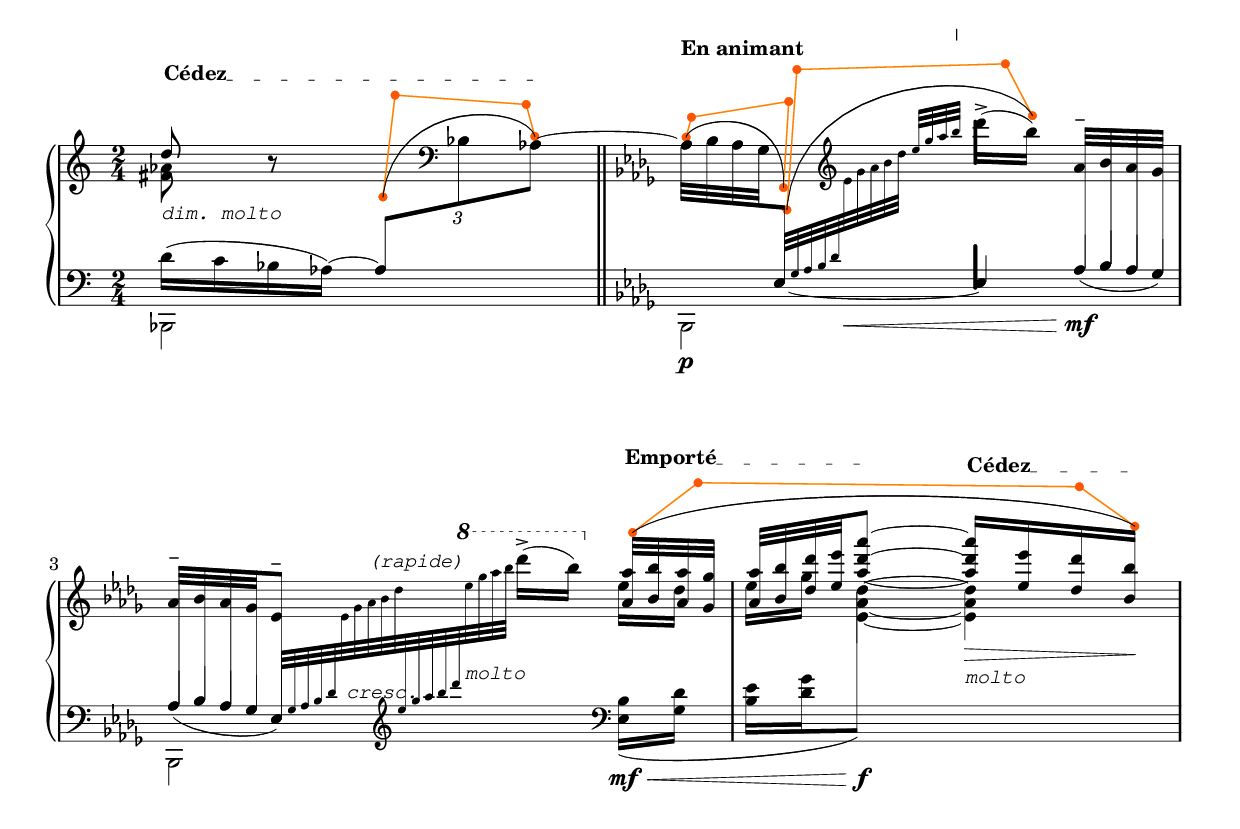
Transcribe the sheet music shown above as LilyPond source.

%
% Created (24/06/2020) by Paolo-Prete.
% This file is part of Spontini-Editor project.
%
% Spontini-Editor is free software: you can redistribute it and/or modify
% it under the terms of the GNU General Public License as published by
% the Free Software Foundation, either version 3 of the License, or
% (at your option) any later version.
% Spontini-Editor is distributed in the hope that it will be useful,
% but WITHOUT ANY WARRANTY; without even the implied warranty of
% MERCHANTABILITY or FITNESS FOR A PARTICULAR PURPOSE.  See the
% GNU General Public License for more details.
%
% You should have received a copy of the GNU General Public License
% along with Spontini-Editor. If not, see <http://www.gnu.org/licenses/>.
%

\include "../lib/ly/jssvg.ly"
\include "../lib/ly/tabular-functions.ly"
%
% Created (24/06/2020) by Paolo-Prete.
% This file is part of Spontini-Editor project.
%
% Spontini-Editor is free software: you can redistribute it and/or modify
% it under the terms of the GNU General Public License as published by
% the Free Software Foundation, either version 3 of the License, or
% (at your option) any later version.
% Spontini-Editor is distributed in the hope that it will be useful,
% but WITHOUT ANY WARRANTY; without even the implied warranty of
% MERCHANTABILITY or FITNESS FOR A PARTICULAR PURPOSE.  See the
% GNU General Public License for more details.
%
% You should have received a copy of the GNU General Public License
% along with Spontini-Editor. If not, see <http://www.gnu.org/licenses/>.
%

#(define volatinaFontSize -4.8)
volatina = #(define-music-function (parser location frac mus) (pair? ly:music?)
#{
   \override Voice.NoteHead.font-size = #volatinaFontSize
   \override Voice.Rest.font-size = #volatinaFontSize
   \override Voice.Accidental.font-size = #volatinaFontSize
   \override Voice.Script.font-size = #volatinaFontSize
   \once \override Voice.TupletBracket.stencil = ##f
   \once \override Voice.TupletNumber.stencil = ##f
   \tuplet $frac $mus
   \revert Voice.NoteHead.font-size
   \revert Voice.Rest.font-size
   \revert Voice.Accidental.font-size
   \revert Voice.Script.font-size
#})

shClefAtLeft = #(define-music-function (parser location num) (number?)
#{ \once\override Staff.Clef.X-extent = #(cons num num) #})

% Thanks to Harm, see: http://lilypond.1069038.n5.nabble.com/angle-of-a-tuplet-bracket-td55019.html
tupletAngles =
#(define-music-function (parser location y-off angl)(number? number?)
"
 angl is supposed to be the angle of the TupletBracket in degrees,
 y-off a (possible) offset in Y-direction
 "
#{
\once\override TupletBracket.after-line-breaking =
#(lambda (grob)
  (let* ((pos (ly:grob-property grob 'positions))
         (y-length (interval-length pos))
         (st (ly:tuplet-bracket::print grob))
         (st-x-ext (ly:stencil-extent st X))
         (st-x-length (interval-length st-x-ext))
         (alpha (degrees->radians angl))
         (new-start (+ (car pos) y-off))
         (new-y (* st-x-length (tan alpha))))
  (ly:grob-set-property! grob 'positions (cons new-start (+ new-start new-y)))))
#})

checkFontFile = #(define-scheme-function (parser location fontName fontFile) (string? string?)
(let
  ((warning (not (string-contains (ly:font-config-get-font-file fontName) fontFile))))
  (if warning
    (begin
      (display "\nwarning: font '")
      (display fontFile)
      (display "' not found!\n")
    )
  )
))

#(define dummyNum 0)
CHUNKSTART = {}
CHUNKEND = {}
COMMONDELIMITER = #(define-scheme-function (parser location) () (set! dummyNum 0))
SECTIONSTART = #(define-scheme-function (parser location sectionNum) (number?) (set! dummyNum 0))
LINKPAGEBREAK = #(define-scheme-function (parser location pbNum) (number?) (set! dummyNum 0))
SECTIONEND = #(define-scheme-function (parser location) () (set! dummyNum 0))
UNLINKPAGEBREAK = #(define-scheme-function (parser location) () (set! dummyNum 0))
pageBreakDummy = {}

requireVersion =
#(define-scheme-function (version then else)
   (string? scheme? scheme?)
   (define (list< x y)
     (if (null? x)
         #f
         (cond ((< (car x) (car y)) #t)
               ((> (car x) (car y)) #f)
               (else (list< (cdr x) (cdr y))))))
   (let* ((split (string-split version #\.))
          (nversion (map string->number split))
          (tversion (ly:version)))
     (if (list< tversion nversion)
         else
         then)))


\version "2.19.84"

%-------------------%
% START LAYOUT DEFS %
%-------------------%

setLayoutVars = {

#(set! volatinaFontSize -4.8)
\override Staff.VerticalAxisGroup.staff-staff-spacing =
#'((basic-distance . 9)
(minimum-distance . 12)
(maximum-distance . 9)
(padding . -9)
(stretchability . 0))
$(set! cpDiameter 0.4)
\set Score.proportionalNotationDuration = #(ly:make-moment 1/32)
\override Score.Script.padding = 0.4
\override Score.Stem.thickness = #1
\override Score.StaffSymbol.thickness = #0.55
\override Score.StaffSymbol.staff-space = #0.85
\override Score.Script.font-size = #-2
\override Score.DynamicText.font-size = #-1
\override Score.Accidental.font-size = #-2
\override Score.KeySignature.font-size = #-2
\override Score.NoteHead.font-size = #-1.8
\override Score.Rest.font-size = #-1
\override Score.Clef.font-size = #-1.3
\override Score.Dots.font-size = #-1.3
\override Score.TimeSignature.font-size = #-1.3
\override Score.TextScript.font-size = #2
\override Score.TextScript.outside-staff-padding = #1
\override Score.TextSpanner.outside-staff-padding = #1
\override Score.OttavaBracket.outside-staff-padding = #0.7
\override Score.Script.padding = #0.8
\override Score.Script.outside-staff-padding = #0.8
\override Score.DynamicLineSpanner.padding = #0.8
\override Score.DynamicLineSpanner.outside-staff-padding = #0.8
% Ensures compatibility for Chrome/ium and FF
\override Score.TextScript.font-family = #'typewriter

% Set this to "true" if you want to show colored layers
% (NOTE: If it is set to "true", jstweaks can't be modified)
#(showColoredLayers "false")

#(set! showEditorStuff "true")

}

\paper {
  indent = 0\cm
  system-system-spacing.basic-distance = #30
}

startAgogicSpan = #(define-music-function (parser location str mus) (string? ly:music?) #{
 \once \override Staff.TextSpanner.bound-details.left.text = \markup { \normal-text \small \bold #str } $mus \startTextSpan
#})

stopAgogicSpan = #(define-music-function (parser location mus) (ly:music?) #{
 $mus \stopTextSpan
#})

exprMark =  #(define-music-function (parser location str) (string?)
#{ -\markup { \small \italic #str } #})

agogicMark =  #(define-music-function (parser location str) (string?)
#{ -\markup { \normal-text \small \bold #str } #})

%-------------------%
% END LAYOUT DEFS %
%-------------------%

%-----------------%
% START __JSSVG__ %
%-----------------%

"j8" = #(define-music-function (parser location mus) (ly:music?) #{
\jsTweak "10" "extra-offset" #'(0.545 . -1.299) $mus
#})

"j7" = #(define-music-function (parser location mus) (ly:music?) #{
\jsOnceOverride "8" "X-offset" #'(1.800) NoteColumn $mus
#})

"j6" = #(define-music-function (parser location mus) (ly:music?) #{
\jsShape "7" "cpts" #'((0.667 . -4.639) (0.154 . 3.547) (1.496 . 0.847) (0 . 0)) $mus
#})

"j5" = #(define-music-function (parser location mus) (ly:music?) #{
\jsShape "6" "cpts" #'((1.054 . -9.976) (-0.202 . 3.838) (0.037 . 2.171) (0.121 . -2.154)) $mus
#})

"j4" = #(define-music-function (parser location mus) (ly:music?) #{
\jsOnceOffset "5" "positions" #'(-0.526 . 1.754) $mus
#})

"j3" = #(define-music-function (parser location mus) (ly:music?) #{
\jsShape "4" "cpts" #'((-0.019 . -0.09) (-0.989 . 0.794) (3.719 . 2.89) (1.865 . -5.302)) $mus
#})

"j2" = #(define-music-function (parser location mus) (ly:music?) #{
\jsOnceOffset "3" "positions" #'(-1.053 . 3.332) $mus
#})

"j1" = #(define-music-function (parser location mus) (ly:music?) #{
\jsOnceOverride "2" "extra-offset-y" #'(-2.612) TupletNumber $mus
#})

%-----------------%
% END __JSSVG__   %
%-----------------%

%----------------%
% START __VARS__ %
%----------------%

#(define v2 #{
\once \override Voice.NoteColumn.X-offset = 0.3
#})

#(define v1 #{
% prevents a "may not find good beam slope" warning
\once \override Beam.positions = #'( 7 . 7)
#})

%----------------%
% END __VARS__   %
%----------------%

upper = {

%%%%%%%%%%%%%%%%%%%%%%%%%%%
%%%%%%%%%%%%%%%%%%%%%%%%%%%
%%%%       SCORE       %%%%
%%%%%%%%%%%%%%%%%%%%%%%%%%%
%%%%%%%%%%%%%%%%%%%%%%%%%%%

%%%%%%%%%%%%%%%%%%%%%%%%%%%%%%%%%%%%%%%%%%%%%%%%%%%%%%%%%%%%%%%%%%%%%
% Préludes, Livre 1 (Debussy, Claude)
% ... Voiles (extrait)
% https://imslp.org/wiki/Pr%C3%A9ludes%2C_Livre_1_(Debussy%2C_Claude)
%%%%%%%%%%%%%%%%%%%%%%%%%%%%%%%%%%%%%%%%%%%%%%%%%%%%%%%%%%%%%%%%%%%%%

\setLayoutVars

%%%%%%%%%%%%%%%
%% MEASURE 1 %%
%%%%%%%%%%%%%%%

\time 2/4

<<

%% LAYER 1
\setCrossStaffVoiceContext "ctx1"
\easyCrossStaffII #layer1DefaultColor %TMODE
  { \CS \clef treble \startAgogicSpan "Cédez" s16 \CS s  \CS \vTwoTemp s \CS s      \CS \"j1" \tupletDown 3/2 ##f { s8 \"j6" \( \CS \clef bass bes \CS \stopAgogicSpan as]~\) } \bar "||" \CS }
  { \CS \clef bass  d'16[\(                       \CS c' \CS bes         \CS as]\)~ \CS \hiddenTuplet 3/2 {  as8[               \CS s              \CS s  }                               \CS }
#'( \CS D                                         \CS -  \CS -           \CS -      \CS C                                       \CS -              \CS -                                  \CS )

\\
%% LAYER 2
\crossStaffTableVoice #layer2DefaultColor "upper"
{ \stemUp d''8 b'\rest }

\\
%% LAYER 3
\crossStaffTableVoice #layer3DefaultColor "upper"
{ \stemDown <fis' as'>8 _\exprMark "dim. molto" }

\\
%% LAYER 4
\crossStaffTableVoice #layer4DefaultColor "lower"
{ \stemDown bes,,2 }

>>

%%%%%%%%%%%%%%%
%% MEASURE 2 %%
%%%%%%%%%%%%%%%

<<

%% LAYER 1
\easyCrossStaff #layer1DefaultColor %TMODE
  { \CS \key bes \minor as32\"j4" [\"j3" \(^\agogicMark "En animant" \CS bes \CS as \CS ges \CS \vFourTemp s8\) \CS s4                      \CS }
  { \CS \key bes \minor s32\p                                        \CS s   \CS s  \CS s   \CS es8]~           \CS \once \stemUp \"j7" es4 \CS }
#'( \CS C                                                            \CS -   \CS -  \CS -   \CS -               \CS -                       \CS )

\\
%% LAYER 2
\unsetCrossStaffVoiceContext
\easyCrossStaff #layer2DefaultColor %TMODE
  { \CS s8 \CS \volatina 14/4 { \vThreeTemp { s32 \"j5" \( } \CS s   \CS s  \CS s   \CS s    \CS \clef treble es' \CS ges' \CS as' \CS bes' \CS des''] \CS es''[ \CS ges'' \CS as'' \CS bes''] } \CS \"j7" des'''16[(^> \CS bes'']\)) \CS as'32[^- \CS bes' \CS as' \CS ges'] \CS }
  { \CS s8 \CS \volatina 14/4 { $v2 $v1 es32 \"j2" [         \CS ges \CS as \CS bes \CS des' \CS s\<              \CS s    \CS s   \CS s    \CS s      \CS s     \CS s     \CS s    \CS s }      \CS s16                \CS s         \CS as32(\mf \CS bes  \CS as  \CS ges)  \CS }
#'( \CS N  \CS C                                             \CS -   \CS -  \CS -   \CS -    \CS -                \CS -    \CS -   \CS -    \CS -      \CS U     \CS -     \CS -    \CS -        \CS N                  \CS -         \CS U        \CS -    \CS -   \CS -     \CS )

\\
%% LAYER 3
\crossStaffTableVoice #layer3DefaultColor "lower"
{ \stemDown bes,,2 }

>>

\break

%%%%%%%%%%%%%%%
%% MEASURE 3 %%
%%%%%%%%%%%%%%%

% Note: setting \context Voice = "tempctx" allows to have the spanner on different measures
\once \override Score.TextSpanner.bound-details.left.text = \markup { \small \bold "Cédez" }

<<

%% LAYER 1
\easyCrossStaff #layer1DefaultColor %TMODE
  { as'32[^- \CS bes' \CS as' \CS ges' \CS es'8]^- \CS des''''16[^>( \CS bes'''])\ottava #0 \CS  es''16[ \CS des''] \CS }
  { as32(    \CS bes  \CS as  \CS ges  \CS es8)    \CS s16           \CS s                  \CS  s16     \CS s      \CS }
#'( U        \CS -    \CS -   \CS -    \CS -       \CS N             \CS -                  \CS  -       \CS -      \CS )

\\
%% LAYER 2
\easyCrossStaff #layer2DefaultColor %TMODE
  { s8 \CS \volatina 19/4 { s32       \CS s   \CS s  \CS s   \CS s    \CS es'                       \CS ges' \CS as'^\exprMark "(rapide)" \CS bes' \CS des'' \CS s                 \CS s     \CS s    \CS s     \CS s      \CS \ottava #1 es'''    \CS ges''' \CS as''' \CS bes'''] } }
  { s8 \CS \volatina 19/4 { $v2 es32[ \CS ges \CS as \CS bes \CS des' \CS s\"j8"^\exprMark "cresc." \CS s    \CS s                        \CS s    \CS s     \CS \clef treble es'' \CS ges'' \CS as'' \CS bes'' \CS des''' \CS s^\exprMark "molto" \CS s      \CS s     \CS s     }   }
#'( -  \CS C                          \CS -   \CS -  \CS -   \CS -    \CS -                         \CS -    \CS -                        \CS -    \CS -     \CS -                 \CS -     \CS -    \CS -     \CS -      \CS -                   \CS -      \CS -     \CS -         )

\\
%% LAYER 3
\crossStaffTableVoice #layer3DefaultColor "upper" "ctx2"
{ \stemUp s4. \startAgogicSpan "Emporté" <as'' as'>32[\jsShape "11" "cpts" #'((0 . 0) (3.556 . 1.914) (-2.512 . 0.838) (0 . 0)) ^\( <bes'' bes'> <as'' as'> <ges'' ges'>] }

\\
%% LAYER 4
\crossStaffTableVoice #layer4DefaultColor "lower"
{ \stemDown bes,,2 }

\\
%% LAYER 5
\crossStaffTableVoice #layer5DefaultColor "lower" "ctx3"
{ s4. \clef bass <es bes>16[_\(\mf\< \CS <ges des'>] }

>>

%%%%%%%%%%%%%%%
%% MEASURE 4 %%
%%%%%%%%%%%%%%%

<<

%% LAYER 1
\setCrossStaffVoiceContext "ctx3"
\easyCrossStaff #layer1DefaultColor %TMODE
  { s16          \CS s           \CS <es' as' des''>8~ \CS \once \stemDown <es' as' des''>4 \CS }
  { <bes es'>16[ \CS <des' ges'> \CS s8]\)\f           \CS s4                               \CS }
#'( D            \CS -           \CS -                 \CS N                                \CS )

\\
%% LAYER 2
\crossStaffTableVoice #layer2DefaultColor "upper" "ctx2"
{
  \stemUp <as'' as'>32[ <bes'' bes'> <des''' des''> <es''' es''> <as'' des''' as'''>8]~\stopTextSpan
  \startAgogicSpan  "Cédez" <as'' des''' as'''>16[ \>_\exprMark "molto" <es''' es''>
  <des''' des''> \stopAgogicSpan <bes'' bes'>]\)\!
}

\\
%% LAYER 3
\crossStaffTableVoice #layer3DefaultColor "upper"
{ \stemDown es''16[ ges''] }

>>

} %end upper
lower = { }

\include "../lib/ly/piano-template.ly"